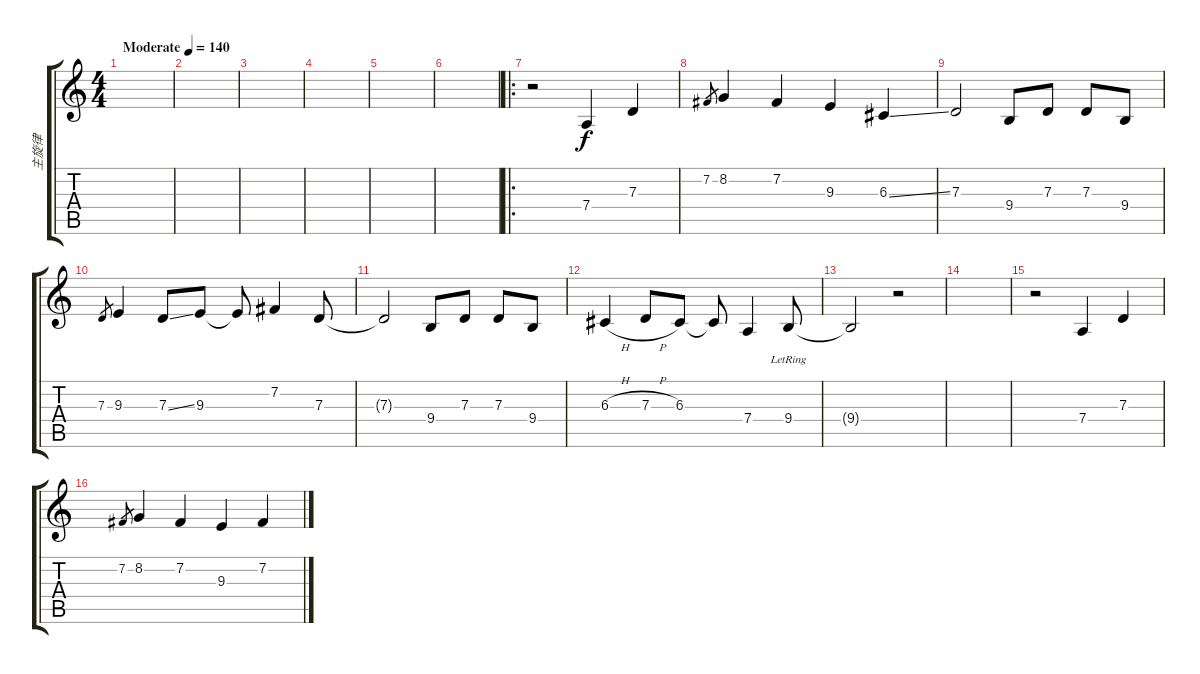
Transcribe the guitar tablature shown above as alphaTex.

\track ("主旋律" "主旋律") {instrument electricgrandpiano}
\staff {score tabs}
\tuning (E4 B3 G3 D3 A2 E2) {hide}
\ts (4 4)
\tempo (140 "Moderate")
\clef g2
\ks c
|
|
|
|
|
|
\ro
r.2 7.4.4 7.3.4 |
7.2.8{gr} 8.2.4 7.2.4 9.3.4 6.3{ss}.4 |
7.3.2 9.4.8 7.3.8 7.3.8 9.4.8 |
7.3.8{gr} 9.3.4 7.3{ss}.8 9.3.8 9.3{t}.8 7.2.4 7.3.8 |
7.3{t}.2 9.4.8 7.3.8 7.3.8 9.4.8 |
6.3{h}.4 7.3{h}.8 6.3.8 6.3{t}.8 7.4.4 9.4{lr}.8 |
9.4{t}.2 r.2 |
|
r.2 7.4.4 7.3.4 |
7.2.8{gr} 8.2.4 7.2.4 9.3.4 7.2.4
